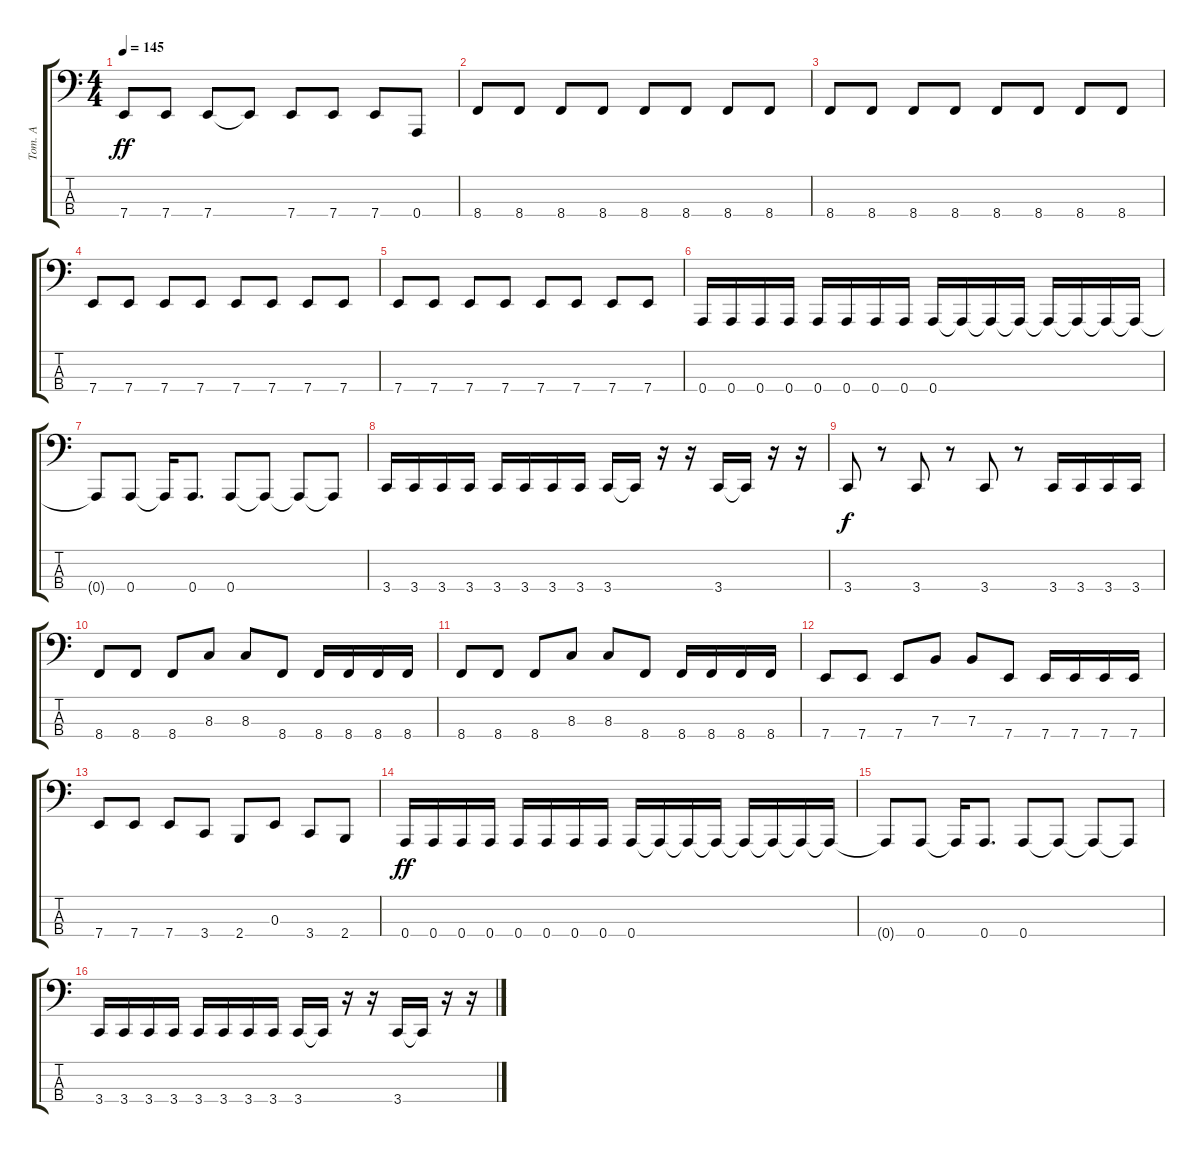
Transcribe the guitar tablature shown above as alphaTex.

\track ("Tom. A" "Tom. A") {instrument electricbasspick}
\staff {score tabs}
\tuning (D2 A1 E1 A0) {hide}
\ts (4 4)
\tempo 145
\clef f4
\ks c
7.4{t}.8{dy ff} 7.4.8 7.4.8 7.4{t}.8 7.4.8 7.4.8 7.4.8 0.4.8 |
8.4.8 8.4.8 8.4.8 8.4.8 8.4.8 8.4.8 8.4.8 8.4.8 |
8.4.8 8.4.8 8.4.8 8.4.8 8.4.8 8.4.8 8.4.8 8.4.8 |
7.4.8 7.4.8 7.4.8 7.4.8 7.4.8 7.4.8 7.4.8 7.4.8 |
7.4.8 7.4.8 7.4.8 7.4.8 7.4.8 7.4.8 7.4.8 7.4.8 |
0.4.16 0.4.16 0.4.16 0.4.16 0.4.16 0.4.16 0.4.16 0.4.16 0.4.16 0.4{t}.16 0.4{t}.16 0.4{t}.16 0.4{t}.16 0.4{t}.16 0.4{t}.16 0.4{t}.16 |
0.4{t}.8 0.4.8 0.4{t}.16 0.4.8{d} 0.4.8 0.4{t}.8 0.4{t}.8 0.4{t}.8 |
3.4.16 3.4.16 3.4.16 3.4.16 3.4.16 3.4.16 3.4.16 3.4.16 3.4.16 3.4{t}.16 r.16 r.16 3.4.16 3.4{t}.16 r.16 r.16 |
3.4.8{dy f} r.8 3.4.8 r.8 3.4.8 r.8 3.4.16 3.4.16 3.4.16 3.4.16 |
8.4.8 8.4.8 8.4.8 8.3.8 8.3.8 8.4.8 8.4.16 8.4.16 8.4.16 8.4.16 |
8.4.8 8.4.8 8.4.8 8.3.8 8.3.8 8.4.8 8.4.16 8.4.16 8.4.16 8.4.16 |
7.4.8 7.4.8 7.4.8 7.3.8 7.3.8 7.4.8 7.4.16 7.4.16 7.4.16 7.4.16 |
7.4.8 7.4.8 7.4.8 3.4.8 2.4.8 0.3.8 3.4.8 2.4.8 |
0.4.16{dy ff} 0.4.16 0.4.16 0.4.16 0.4.16 0.4.16 0.4.16 0.4.16 0.4.16 0.4{t}.16 0.4{t}.16 0.4{t}.16 0.4{t}.16 0.4{t}.16 0.4{t}.16 0.4{t}.16 |
0.4{t}.8 0.4.8 0.4{t}.16 0.4.8{d} 0.4.8 0.4{t}.8 0.4{t}.8 0.4{t}.8 |
3.4.16 3.4.16 3.4.16 3.4.16 3.4.16 3.4.16 3.4.16 3.4.16 3.4.16 3.4{t}.16 r.16 r.16 3.4.16 3.4{t}.16 r.16 r.16
